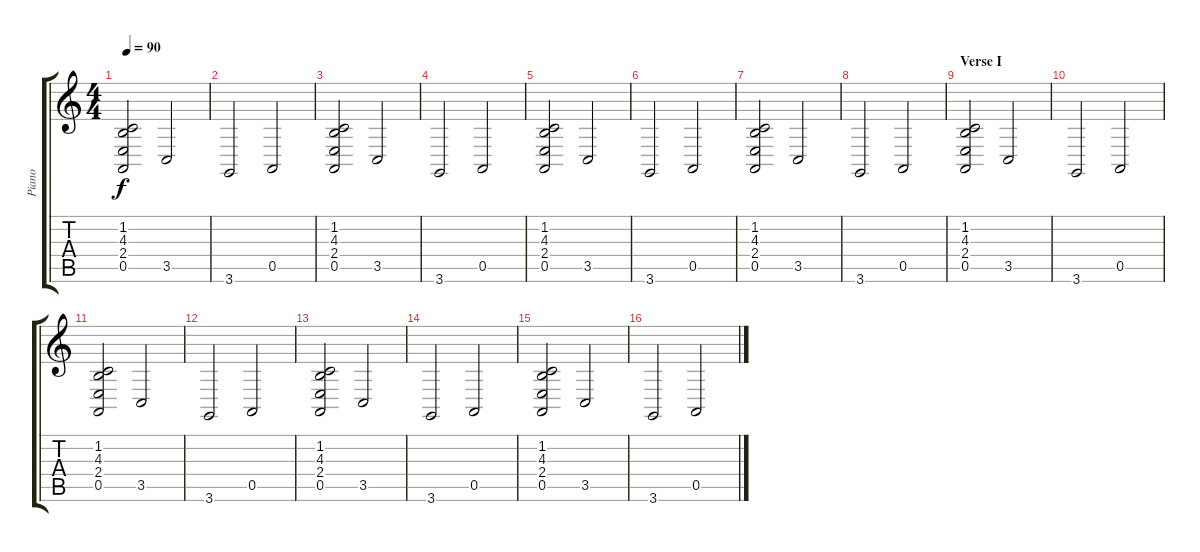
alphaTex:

\track ("Piano" "Piano") {instrument brightacousticpiano}
\staff {score tabs}
\tuning (E4 B3 G3 D3 A2 E2) {hide}
\ts (4 4)
\tempo 90
\clef g2
\ks c
(1.2 4.3 2.4 0.5).2{dy f instrument brightacousticpiano} 3.5.2 |
3.6.2 0.5.2 |
(1.2 4.3 2.4 0.5).2 3.5.2 |
3.6.2 0.5.2 |
(1.2 4.3 2.4 0.5).2 3.5.2 |
3.6.2 0.5.2 |
(1.2 4.3 2.4 0.5).2 3.5.2 |
3.6.2 0.5.2 |
\section ("" "Verse I")
(1.2 4.3 2.4 0.5).2 3.5.2 |
3.6.2 0.5.2 |
(1.2 4.3 2.4 0.5).2 3.5.2 |
3.6.2 0.5.2 |
(1.2 4.3 2.4 0.5).2 3.5.2 |
3.6.2 0.5.2 |
(1.2 4.3 2.4 0.5).2 3.5.2 |
3.6.2 0.5.2
